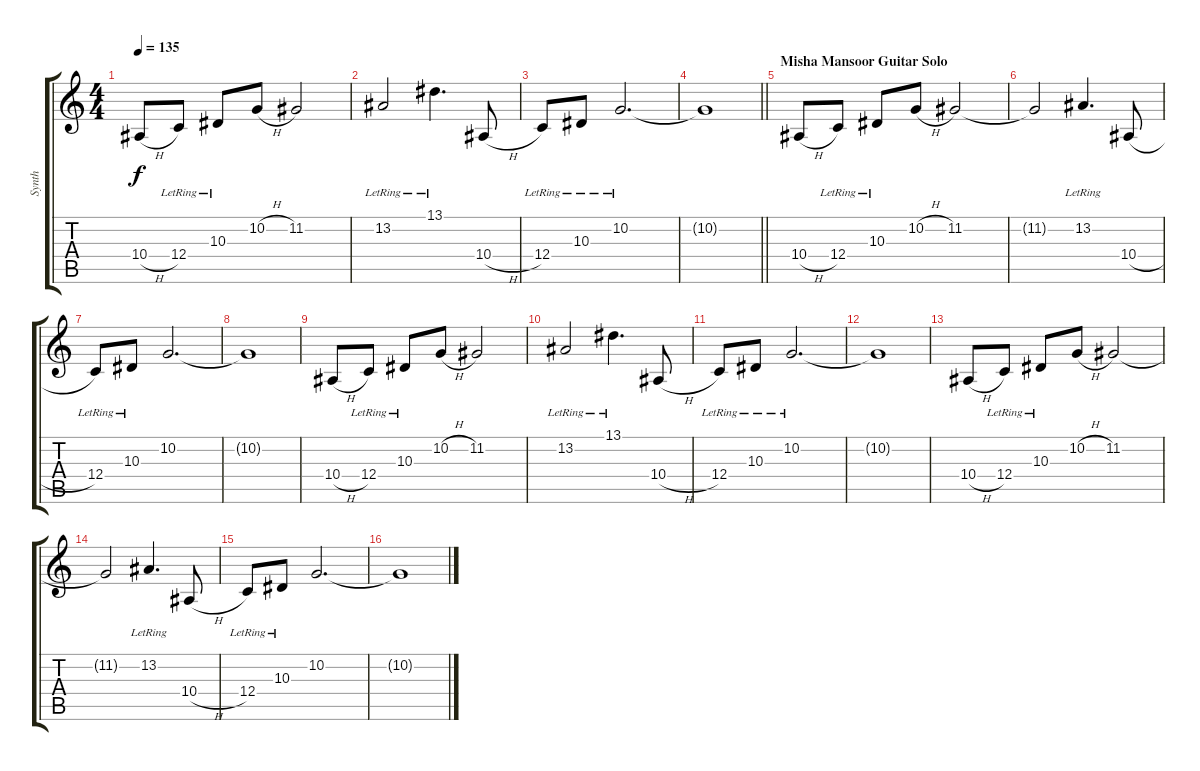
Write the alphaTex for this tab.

\track ("Synth" "Synth") {instrument fx1rain}
\staff {score tabs}
\tuning (D4 A3 F3 C3 G2 C2) {hide}
\ts (4 4)
\tempo 135
\clef g2
\ks c
10.4{h}.8{dy f} 12.4{lr}.8 10.3{lr}.8 10.2{h}.8 11.2.2 |
13.2{lr}.2 13.1{lr}.4{d} 10.4{h}.8 |
12.4{lr}.8 10.3{lr}.8 10.2{lr}.2{d} |
\barLineRight lightlight
10.2{t}.1 |
\section ("" "Misha Mansoor Guitar Solo")
10.4{h}.8 12.4{lr}.8 10.3{lr}.8 10.2{h}.8 11.2.2 |
11.2{t}.2 13.2{lr}.4{d} 10.4{h}.8 |
12.4{lr}.8 10.3{lr}.8 10.2.2{d} |
10.2{t}.1 |
10.4{h}.8 12.4{lr}.8 10.3{lr}.8 10.2{h}.8 11.2.2 |
13.2{lr}.2 13.1{lr}.4{d} 10.4{h}.8 |
12.4{lr}.8 10.3{lr}.8 10.2{lr}.2{d} |
10.2{t}.1 |
10.4{h}.8 12.4{lr}.8 10.3{lr}.8 10.2{h}.8 11.2.2 |
11.2{t}.2 13.2{lr}.4{d} 10.4{h}.8 |
12.4{lr}.8 10.3{lr}.8 10.2.2{d} |
10.2{t}.1
